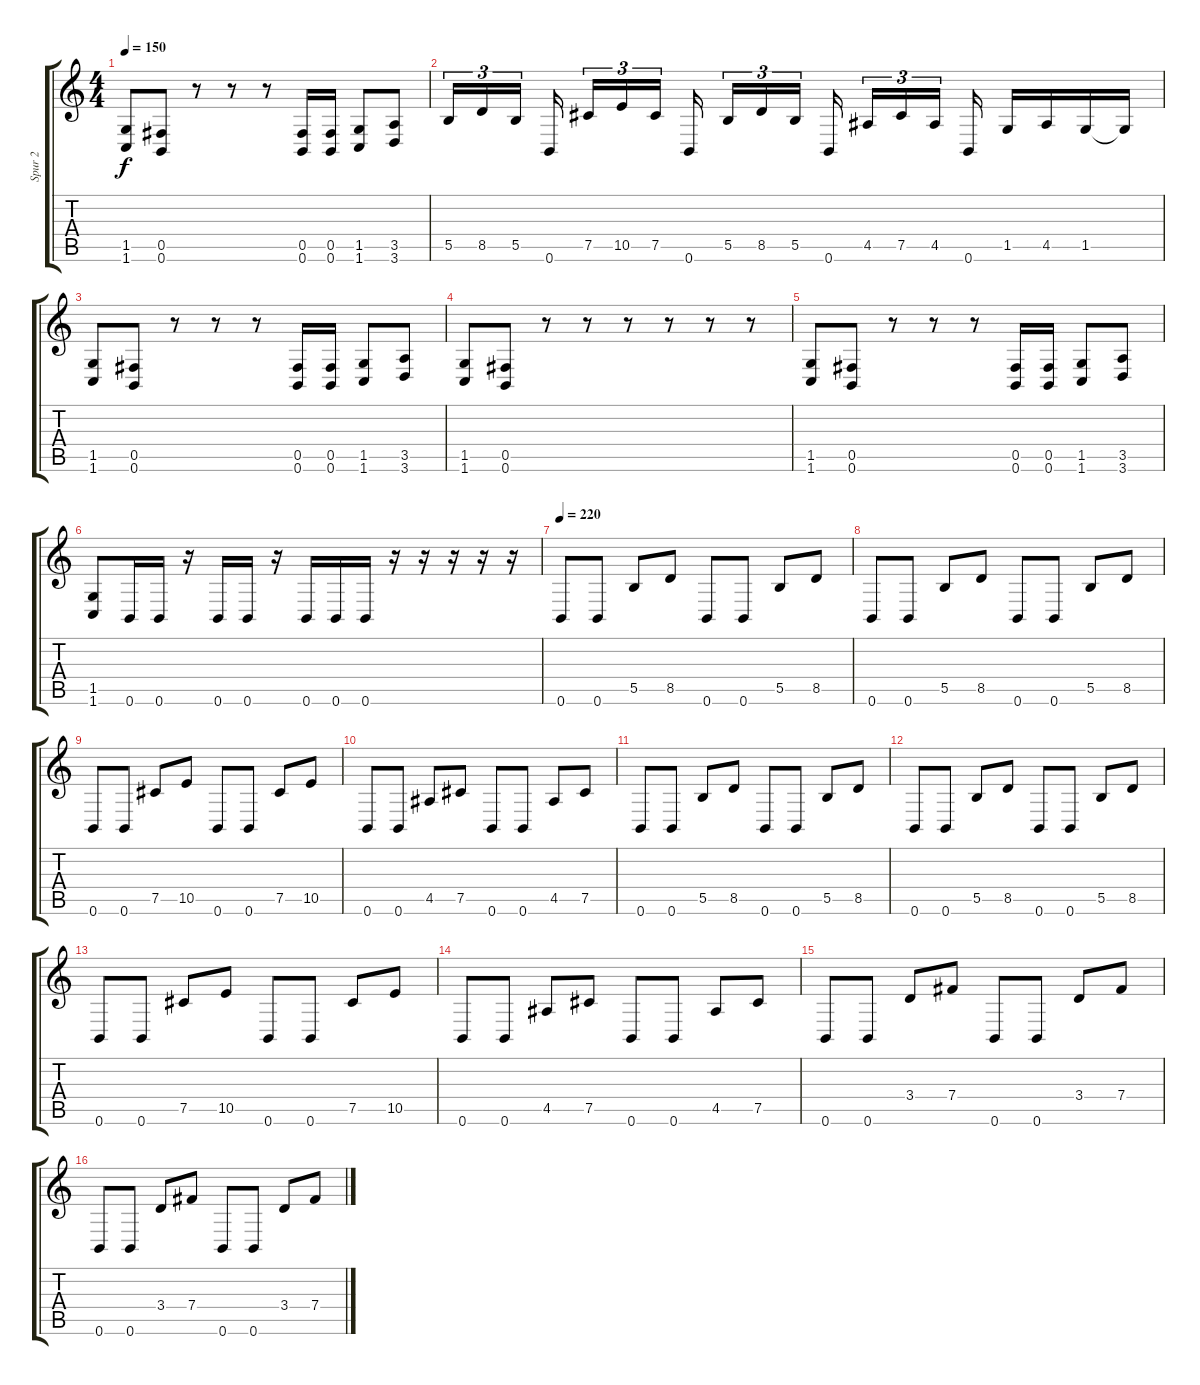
\track ("Spur 2" "Spur 2") {instrument distortionguitar}
\staff {score tabs}
\tuning (Db4 Ab3 E3 B2 Gb2 B1) {hide}
\ts (4 4)
\tempo 150
\clef g2
\ks c
(1.5 1.6).8{dy f} (0.5 0.6).8 r.8 r.8 r.8 (0.5 0.6).16 (0.5 0.6).16 (1.5 1.6).8 (3.5 3.6).8 |
5.5.16{tu (3 2)} 8.5.16{tu (3 2)} 5.5.16{tu (3 2) beam splitsecondary} 0.6.16{beam splitsecondary} 7.5.16{tu (3 2)} 10.5.16{tu (3 2)} 7.5.16{tu (3 2) beam splitsecondary} 0.6.16{beam splitsecondary} 5.5.16{tu (3 2)} 8.5.16{tu (3 2)} 5.5.16{tu (3 2)} 0.6.16{beam splitsecondary} 4.5.16{tu (3 2)} 7.5.16{tu (3 2)} 4.5.16{tu (3 2) beam splitsecondary} 0.6.16 1.5.16 4.5.16 1.5.16 1.5{t}.16 |
(1.5 1.6).8 (0.5 0.6).8 r.8 r.8 r.8 (0.5 0.6).16 (0.5 0.6).16 (1.5 1.6).8 (3.5 3.6).8 |
(1.5 1.6).8 (0.5 0.6).8 r.8 r.8 r.8 r.8 r.8 r.8 |
(1.5 1.6).8 (0.5 0.6).8 r.8 r.8 r.8 (0.5 0.6).16 (0.5 0.6).16 (1.5 1.6).8 (3.5 3.6).8 |
(1.5 1.6).8 0.6.16 0.6.16 r.16 0.6.16 0.6.16 r.16 0.6.16 0.6.16 0.6.16 r.16 r.16 r.16 r.16 r.16 |
\tempo 220
0.6.8 0.6.8 5.5.8 8.5.8 0.6.8 0.6.8 5.5.8 8.5.8 |
0.6.8 0.6.8 5.5.8 8.5.8 0.6.8 0.6.8 5.5.8 8.5.8 |
0.6.8 0.6.8 7.5.8 10.5.8 0.6.8 0.6.8 7.5.8 10.5.8 |
0.6.8 0.6.8 4.5.8 7.5.8 0.6.8 0.6.8 4.5.8 7.5.8 |
0.6.8 0.6.8 5.5.8 8.5.8 0.6.8 0.6.8 5.5.8 8.5.8 |
0.6.8 0.6.8 5.5.8 8.5.8 0.6.8 0.6.8 5.5.8 8.5.8 |
0.6.8 0.6.8 7.5.8 10.5.8 0.6.8 0.6.8 7.5.8 10.5.8 |
0.6.8 0.6.8 4.5.8 7.5.8 0.6.8 0.6.8 4.5.8 7.5.8 |
0.6.8 0.6.8 3.4.8 7.4.8 0.6.8 0.6.8 3.4.8 7.4.8 |
0.6.8 0.6.8 3.4.8 7.4.8 0.6.8 0.6.8 3.4.8 7.4.8
